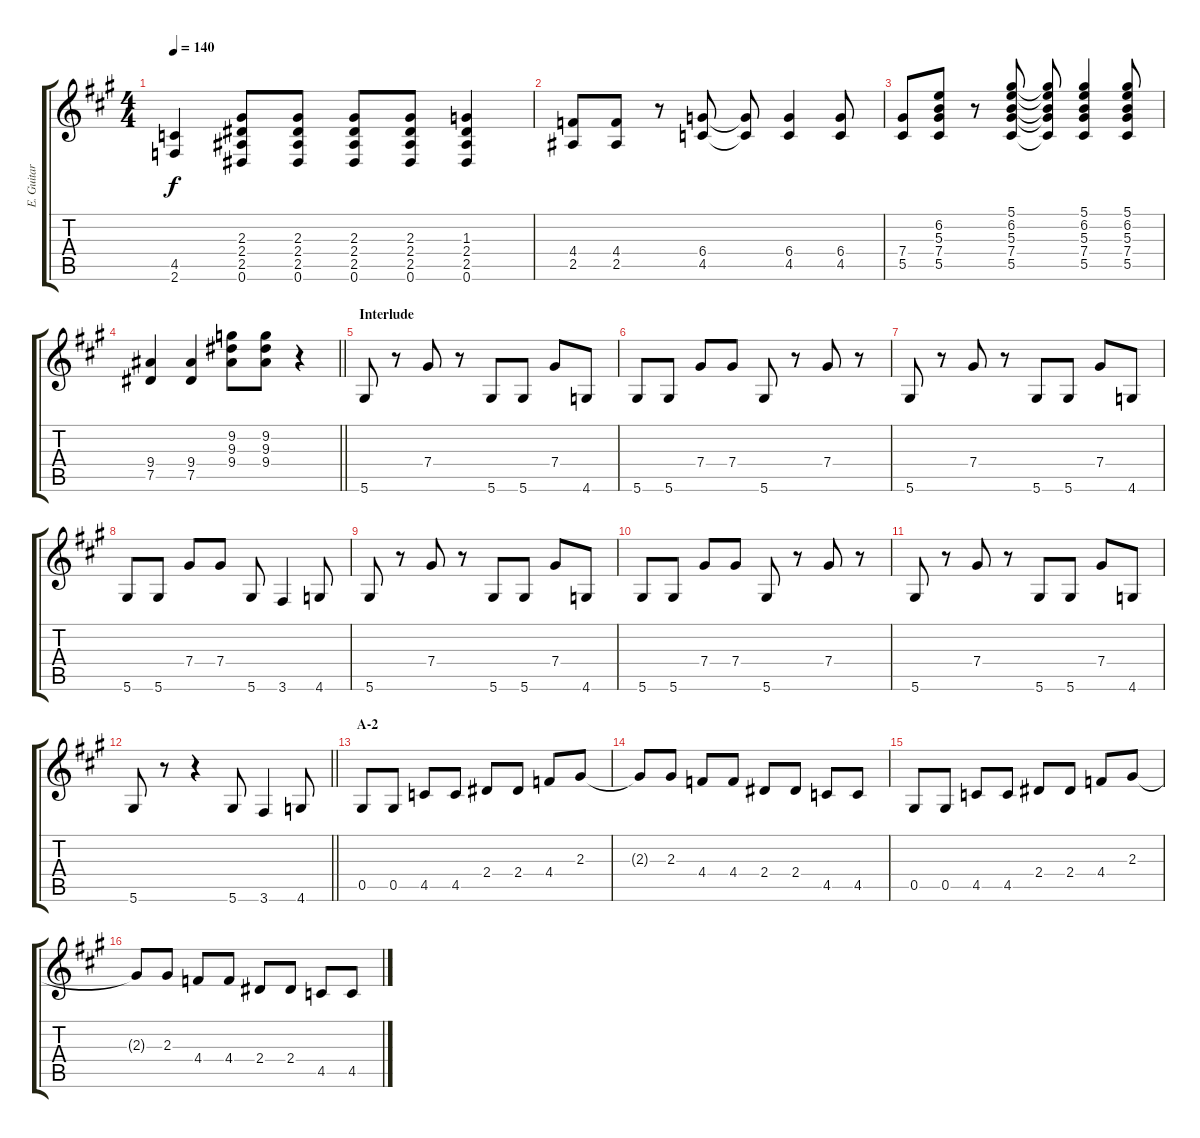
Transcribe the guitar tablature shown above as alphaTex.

\track ("E. Guitar II" "E. Guitar ") {instrument overdrivenguitar}
\staff {score tabs}
\tuning (Eb4 Bb3 Gb3 Db3 Ab2 Eb2) {hide}
\ts (4 4)
\tempo 140
\clef g2
\ks a
(4.5{t} 2.6{t}).4{dy f} (2.3 2.4 2.5 0.6).8 (2.3 2.4 2.5 0.6).8 (2.3 2.4 2.5 0.6).8 (2.3 2.4 2.5 0.6).8 (1.3 2.4 2.5 0.6).4 |
(4.4 2.5).8 (4.4 2.5).8 r.8 (6.4 4.5).8 (6.4{t} 4.5{t}).8 (6.4 4.5).4 (6.4 4.5).8 |
(7.4 5.5).8 (6.2 5.3 7.4 5.5).8 r.8 (5.1 6.2 5.3 7.4 5.5).8 (5.1{t} 6.2{t} 5.3{t} 7.4{t} 5.5{t}).8 (5.1 6.2 5.3 7.4 5.5).4 (5.1 6.2 5.3 7.4 5.5).8 |
\barLineRight lightlight
(9.4 7.5).4 (9.4 7.5).4 (9.2 9.3 9.4).8 (9.2 9.3 9.4).8 r.4 |
\section ("" "Interlude")
5.6.8 r.8 7.4.8 r.8 5.6.8 5.6.8 7.4.8 4.6.8 |
5.6.8 5.6.8 7.4.8 7.4.8 5.6.8 r.8 7.4.8 r.8 |
5.6.8 r.8 7.4.8 r.8 5.6.8 5.6.8 7.4.8 4.6.8 |
5.6.8 5.6.8 7.4.8 7.4.8 5.6.8 3.6.4 4.6.8 |
5.6.8 r.8 7.4.8 r.8 5.6.8 5.6.8 7.4.8 4.6.8 |
5.6.8 5.6.8 7.4.8 7.4.8 5.6.8 r.8 7.4.8 r.8 |
5.6.8 r.8 7.4.8 r.8 5.6.8 5.6.8 7.4.8 4.6.8 |
\barLineRight lightlight
5.6.8 r.8 r.4 5.6.8 3.6.4 4.6.8 |
\section ("" "A-2")
0.5.8 0.5.8 4.5.8 4.5.8 2.4.8 2.4.8 4.4.8 2.3.8 |
2.3{t}.8 2.3.8 4.4.8 4.4.8 2.4.8 2.4.8 4.5.8 4.5.8 |
0.5.8 0.5.8 4.5.8 4.5.8 2.4.8 2.4.8 4.4.8 2.3.8 |
2.3{t}.8 2.3.8 4.4.8 4.4.8 2.4.8 2.4.8 4.5.8 4.5.8
